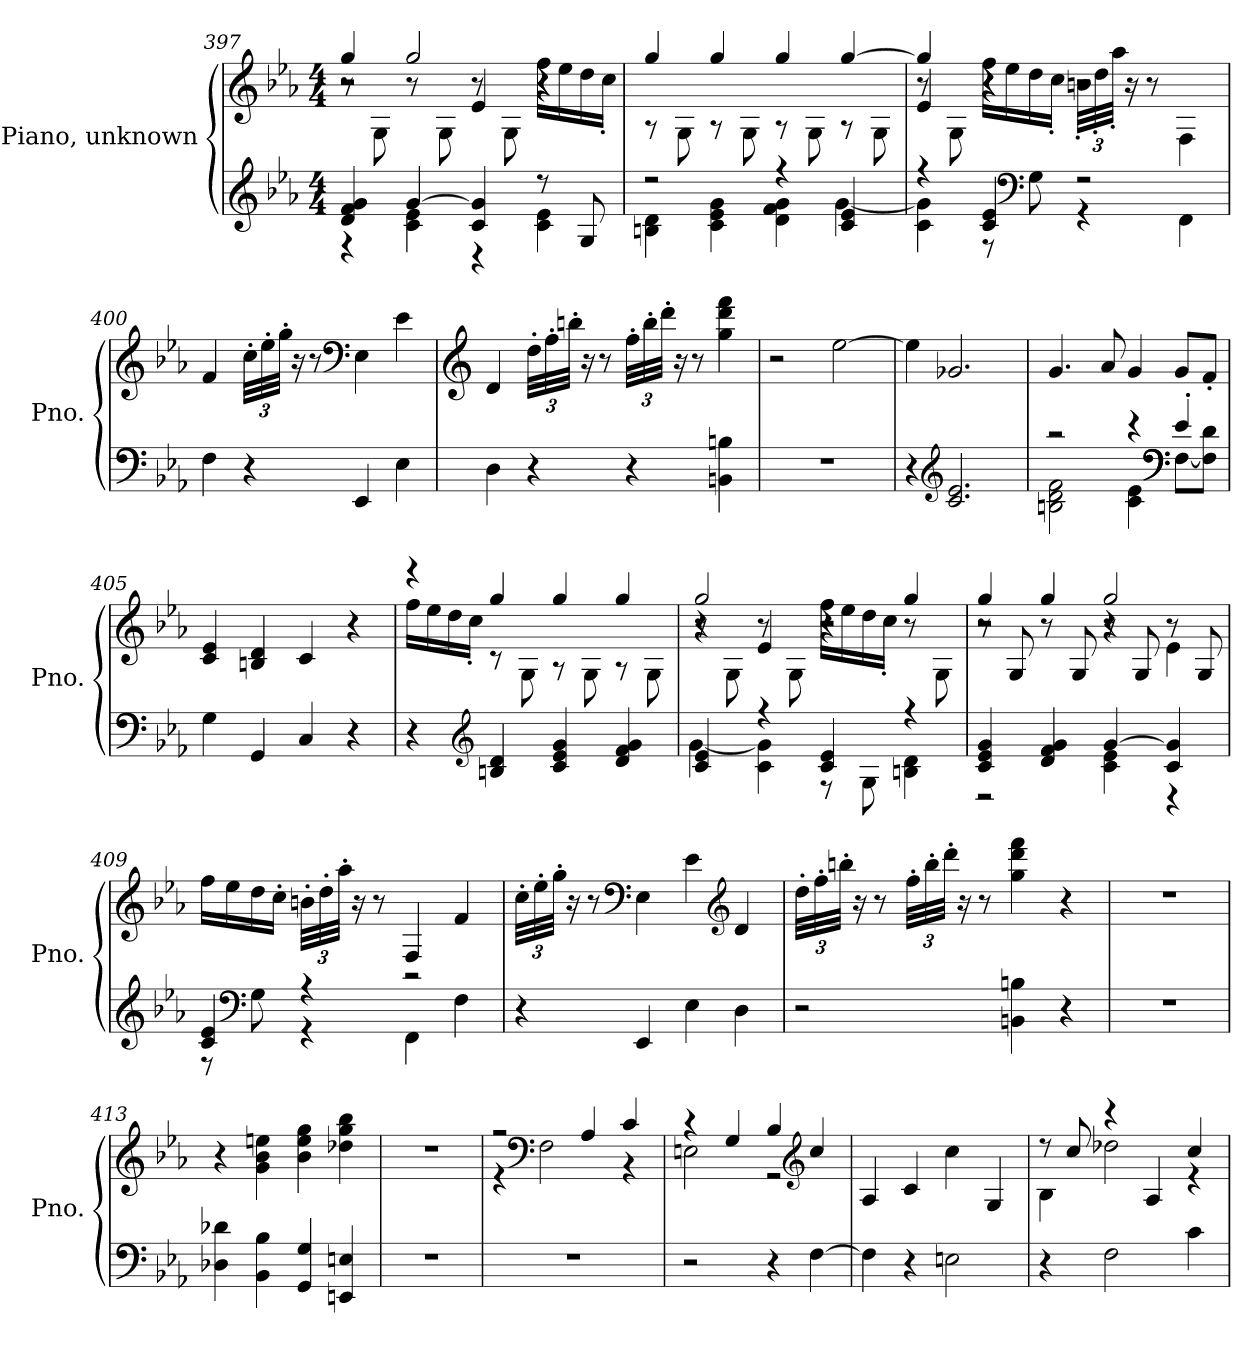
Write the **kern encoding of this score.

**kern	**kern
*part1	*part1
*staff2	*staff1
*I"Piano, unknown	*
*I'Pno.	*
*clefG2	*clefG2
*k[b-e-a-]	*k[b-e-a-]
*M4/4	*M4/4
=397	=397
*^	*^
*	*	*	*^
4d/ 4f/ 4g/	4r	4gg/	8r	2r
.	.	.	8G\	.
[4g/	4c\ 4e-\	2gg/	8r	.
.	.	.	8G\	.
4c/ 4g/]	4r	.	8r	4e-/
.	.	.	8G\	.
8r	4c\ 4e-\	4r	16ff\LL	4r
.	.	.	16ee-\	.
8G/	.	.	16dd\	.
.	.	.	16cc'\JJ	.
*	*	*	*v	*v
=398	=398	=398	=398
2r	4Bn\ 4d\	4gg/	8r
.	.	.	8G\
.	4c\ 4e-\ 4g\	4gg/	8r
.	.	.	8G\
4r	4d\ 4f\ 4g\	4gg/	8r
.	.	.	8G\
4c/ 4e-/	[4g\	[4gg/	8r
.	.	.	8G\
!!LO:LB:g=z
=399	=399	=399	=399
*	*	*	*^
4r	4c\ 4g\]	4gg/]	8r	4e-/
.	.	.	8G\	.
4c/ 4e-/	8r	4r	16ff\LL	4r
.	.	.	16ee-\	.
*clefF4	*	*	*	*
.	8G\	.	16dd\	.
.	.	.	16cc'\JJ	.
*	*	*	*Xbrackettup	*
2r	4r	2r	48bn'\LLL	2r
.	.	.	48dd'\	.
.	.	.	48aa-'\JJJ	.
.	.	.	16r	.
.	.	.	8r	.
.	4FF\	.	4F\	.
*v	*v	*	*	*
*	*v	*v	*v
=400	=400
4F\	4f/
4r	48cc'\LLL
.	48ee-'\
.	48gg'\JJJ
.	16r
.	8r
*	*clefF4
4EE-/	4E-\
4E-\	4e-\
=401	=401
*	*clefG2
4D\	4d/
4r	48dd'\LLL
.	48ff'\
.	48bbn'\JJJ
.	16r
.	8r
4r	48ff'\LLL
.	48bb'\
.	48ddd'\JJJ
.	16r
.	8r
4BBn\ 4Bn\	4gg\ 4ddd\ 4fff\
=402	=402
1r	2r
.	[2ee-\
!!LO:PB:g=z
=403	=403
4r	4ee-\]
*clefG2	*
2.c/ 2.e-/	2.g-X/
=404	=404
*^	*
2r	2Bn\ 2d\ 2f\	4.g/
.	.	8a-/
4r	4c\ 4e-\	4g/
*clefF4	*	*
4e-'/	[8F\L	8g/L
.	8F\] 8d\J	8f'/J
*v	*v	*
=405	=405
4G\	4c/ 4e-/
4GG/	4Bn/ 4d/
4C/	4c/
4r	4r
=406	=406
*	*^
4r	4r	16ff\LL
.	.	16ee-\
.	.	16dd\
.	.	16cc'\JJ
*clefG2	*	*
4Bn/ 4d/	4gg/	8r
.	.	8G\
4c/ 4e-/ 4g/	4gg/	8r
.	.	8G\
4d/ 4f/ 4g/	4gg/	8r
.	.	8G\
=407	=407	=407
*^	*	*^
4c/ 4e-/	[4g\	2gg/	8r	4r
.	.	.	8G\	.
4r	4c\ 4g\]	.	8r	4e-/
.	.	.	8G\	.
4c/ 4e-/	8r	4r	16ff\LL	2r
.	.	.	16ee-\	.
.	8G\	.	16dd\	.
.	.	.	16cc'\JJ	.
4r	4Bn\ 4d\	4gg/	8r	.
.	.	.	8G\	.
!!LO:LB:g=z	!!	!!
=408	=408	=408	=408	=408
4c/ 4e-/ 4g/	2r	4gg/	2r	8r
.	.	.	.	8G/
4d/ 4f/ 4g/	.	4gg/	.	8r
.	.	.	.	8G/
[4g/	4c\ 4e-\	2gg/	4r	8r
.	.	.	.	8G/
4c/ 4g/]	4r	.	4e-\	8r
.	.	.	.	8G/
*	*	*v	*v	*v
=409	=409	=409
4c/ 4e-/	8r	16ff\LL
.	.	16ee-\
*clefF4	*	*
.	8G\	16dd\
.	.	16cc'\JJ
4r	4r	48bn'\LLL
.	.	48dd'\
.	.	48aa-'\JJJ
.	.	16r
.	.	8r
2r	4FF\	4F/
.	4F\	4f/
*v	*v	*
=410	=410
4r	48cc'\LLL
.	48ee-'\
.	48gg'\JJJ
.	16r
.	8r
*	*clefF4
4EE-/	4E-\
4E-\	4e-\
*	*clefG2
4D\	4d/
!!LO:LB:g=z
=411	=411
2r	48dd'\LLL
.	48ff'\
.	48bbn'\JJJ
.	16r
.	8r
.	48ff'\LLL
.	48bb'\
.	48ddd'\JJJ
.	16r
.	8r
4BBn\ 4Bn\	4gg\ 4ddd\ 4fff\
4r	4r
=412	=412
1r	1r
=413	=413
4D-X\ 4d-X\	4r
4BB-\ 4B-\	4g\ 4b-\ 4een\
4GG/ 4G/	4b-\ 4ee\ 4gg\
4EEn/ 4En/	4dd-X\ 4gg\ 4bb-\
=414	=414
1r	1r
=415	=415
*	*^
1r	2r	4r
*	*clefF4	*
.	.	2F\
.	4A-/	.
.	4c/	4r
=416	=416	=416
2r	4r	2En\
.	4G/	.
4r	4B-/	2r
*	*clefG2	*
[4F\	4cc/	.
*	*v	*v
=417	=417
4F\]	4A-/
4r	4c/
2En\	4cc\
.	4G/
!!LO:LB:g=z
=418	=418
*	*^
4r	8r	4B-\
.	8cc/	.
2F\	4r	2dd-X\
.	4A-/	.
4c\	4cc/	4r
*	*v	*v
=	=
*-	*-
